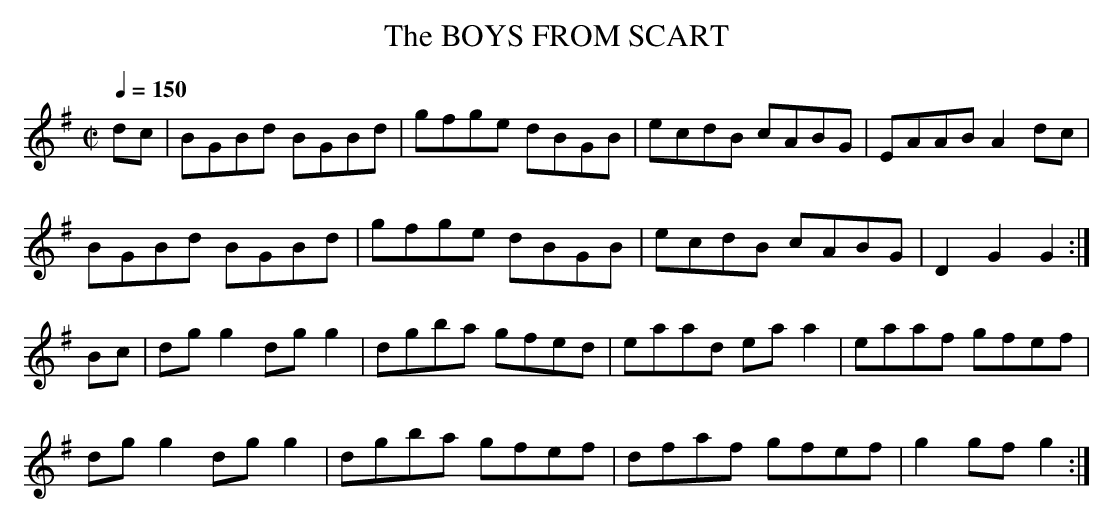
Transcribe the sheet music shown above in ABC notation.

X:1
T:BOYS FROM SCART, The
Q:1/4=150
L:1/8
M:C|
L:1/8
K:G
dc|BGBd BGBd|gfge dBGB|ecdB cABG|EAAB A2dc|
BGBd BGBd|gfge dBGB|ecdB cABG|D2G2G2:|
Bc|dgg2 dgg2|dgba gfed|eaad eaa2|eaaf gfef|
dgg2 dgg2|dgba gfef|dfaf gfef|g2gf g2:|
